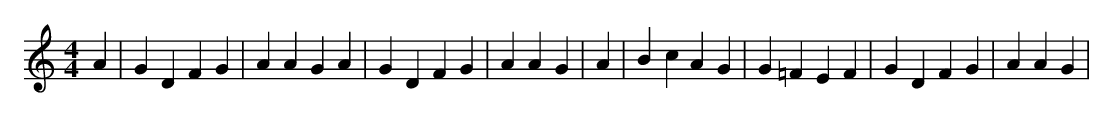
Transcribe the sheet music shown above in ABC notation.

X:1
M:4/4
L:1/8
K:C
A2 | G2 D2 F2 G2 | A2 A2 G2 A2 | G2 D2 F2 G2 | A2 A2 G2 | A2 | B2 c2 A2 G2 | G2 =F2 E2 F2 | G2 D2 F2 G2 | A2 A2 G2 |
